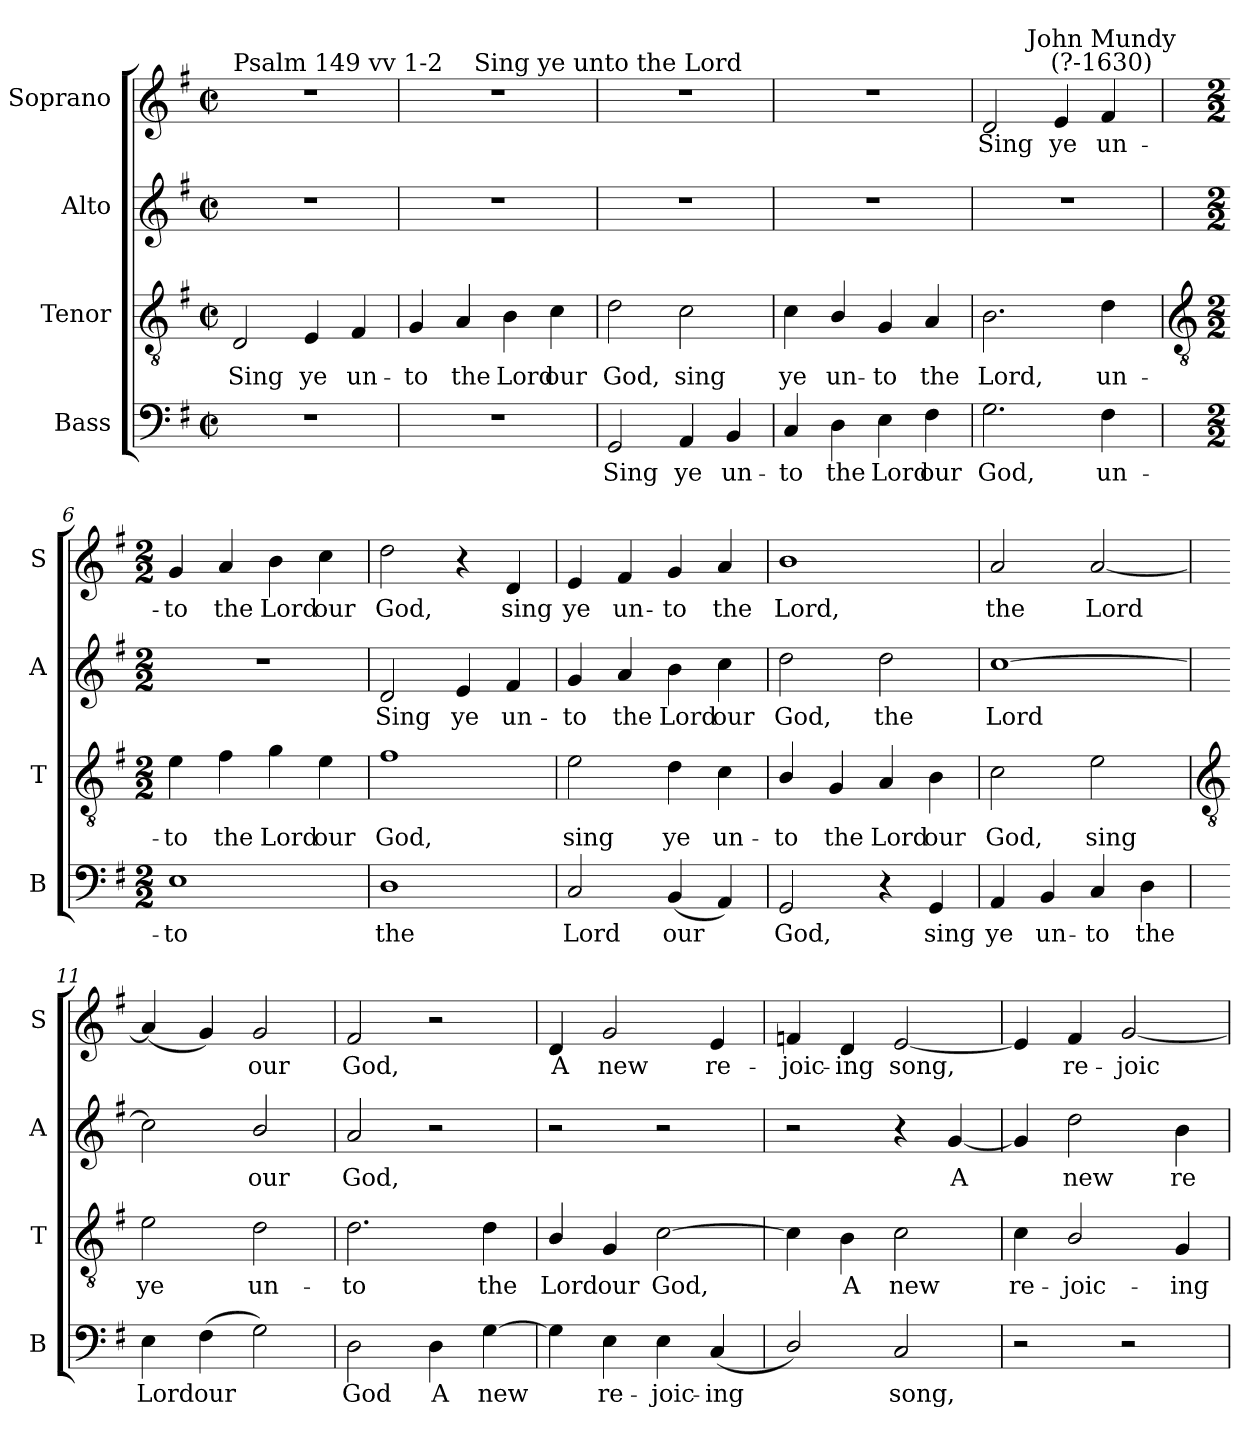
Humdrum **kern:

**kern	**text	**kern	**text	**kern	**text	**kern	**text
*part4	*part4	*part3	*part3	*part2	*part2	*part1	*part1
*staff4	*staff4	*staff3	*staff3	*staff2	*staff2	*staff1	*staff1
*I"Bass	*	*I"Tenor	*	*I"Alto	*	*I"Soprano	*
*I'B	*	*I'T	*	*I'A	*	*I'S	*
*clefF4	*	*clefGv2	*	*clefG2	*	*clefG2	*
*k[f#]	*	*k[f#]	*	*k[f#]	*	*k[f#]	*
*G:	*	*G:	*	*G:	*	*G:	*
*M2/2	*	*M2/2	*	*M2/2	*	*M2/2	*
*met(c|)	*	*met(c|)	*	*met(c|)	*	*met(c|)	*
=1	=1	=1	=1	=1	=1	=1	=1
!	!	!	!	!	!	!LO:TX:a:t=Psalm 149 vv 1-2	!
!	!	!	!LO:LY:b	!	!	!	!
1r	.	2D	Sing	1r	.	1r	.
!	!	!	!LO:LY:b	!	!	!	!
.	.	4E	ye	.	.	.	.
!	!	!	!LO:LY:b	!	!	!	!
.	.	4F#	un-	.	.	.	.
=2	=2	=2	=2	=2	=2	=2	=2
!	!	!	!LO:LY:b	!	!	!	!
1r	.	4G	-to	1r	.	1r	.
!	!	!	!LO:LY:b	!	!	!	!
.	.	4A	the	.	.	.	.
!	!	!	!LO:LY:b	!	!	!	!
.	.	4B	Lord	.	.	.	.
!	!	!	!LO:LY:b	!	!	!	!
.	.	4c	our	.	.	.	.
=3	=3	=3	=3	=3	=3	=3	=3
!	!	!	!	!	!	!LO:TX:a:cj:t=Sing ye unto the Lord	!
!	!LO:LY:b	!	!LO:LY:b	!	!	!	!
2GG	Sing	2d	God,	1r	.	1r	.
!	!LO:LY:b	!	!LO:LY:b	!	!	!	!
4AA	ye	2c	sing	.	.	.	.
!	!LO:LY:b	!	!	!	!	!	!
4BB	un-	.	.	.	.	.	.
=4	=4	=4	=4	=4	=4	=4	=4
!	!LO:LY:b	!	!LO:LY:b	!	!	!	!
4C	-to	4c	ye	1r	.	1r	.
!	!LO:LY:b	!	!LO:LY:b	!	!	!	!
4D	the	4B/	un-	.	.	.	.
!	!LO:LY:b	!	!LO:LY:b	!	!	!	!
4E	Lord	4G	-to	.	.	.	.
!	!LO:LY:b	!	!LO:LY:b	!	!	!	!
4F#	our	4A	the	.	.	.	.
=5	=5	=5	=5	=5	=5	=5	=5
!	!LO:LY:b	!	!LO:LY:b	!	!	!	!LO:LY:b
2.G	God,	2.B	Lord,	1r	.	2d	Sing
!	!	!	!	!	!	!	!LO:LY:b
.	.	.	.	.	.	4e	ye
!	!	!	!	!	!	!LO:TX:a:cj:t=John Mundy\n(?-1630)	!
!	!LO:LY:b	!	!LO:LY:b	!	!	!	!LO:LY:b
4F#	un-	4d	un-	.	.	4f#	un-
!!LO:LB:g=z
=6	=6	=6	=6	=6	=6	=6	=6
*	*	*clefGv2	*	*	*	*	*
*M2/2	*	*M2/2	*	*M2/2	*	*M2/2	*
!	!LO:LY:b	!	!LO:LY:b	!	!	!	!LO:LY:b
1E	-to	4e	-to	1r	.	4g	-to
!	!	!	!LO:LY:b	!	!	!	!LO:LY:b
.	.	4f#	the	.	.	4a	the
!	!	!	!LO:LY:b	!	!	!	!LO:LY:b
.	.	4g	Lord	.	.	4b	Lord
!	!	!	!LO:LY:b	!	!	!	!LO:LY:b
.	.	4e	our	.	.	4cc	our
=7	=7	=7	=7	=7	=7	=7	=7
!	!LO:LY:b	!	!LO:LY:b	!	!LO:LY:b	!	!LO:LY:b
1D	the	1f#	God,	2d	Sing	2dd	God,
!	!	!	!	!	!LO:LY:b	!	!
.	.	.	.	4e	ye	4r	.
!	!	!	!	!	!LO:LY:b	!	!LO:LY:b
.	.	.	.	4f#	un-	4d	sing
=8	=8	=8	=8	=8	=8	=8	=8
!	!LO:LY:b	!	!LO:LY:b	!	!LO:LY:b	!	!LO:LY:b
2C	Lord	2e	sing	4g	-to	4e	ye
!	!	!	!	!	!LO:LY:b	!	!LO:LY:b
.	.	.	.	4a	the	4f#	un-
!	!LO:LY:b	!	!LO:LY:b	!	!LO:LY:b	!	!LO:LY:b
(<4BB	our	4d	ye	4b	Lord	4g	-to
!	!	!	!LO:LY:b	!	!LO:LY:b	!	!LO:LY:b
4AA)	.	4c	un-	4cc	our	4a	the
=9	=9	=9	=9	=9	=9	=9	=9
!	!LO:LY:b	!	!LO:LY:b	!	!LO:LY:b	!	!LO:LY:b
2GG	God,	4B/	-to	2dd	God,	1b	Lord,
!	!	!	!LO:LY:b	!	!	!	!
.	.	4G	the	.	.	.	.
!	!	!	!LO:LY:b	!	!LO:LY:b	!	!
4r	.	4A	Lord	2dd	the	.	.
!	!LO:LY:b	!	!LO:LY:b	!	!	!	!
4GG	sing	4B	our	.	.	.	.
=10	=10	=10	=10	=10	=10	=10	=10
!	!LO:LY:b	!	!LO:LY:b	!	!LO:LY:b	!	!LO:LY:b
4AA	ye	2c	God,	[1cc	Lord	2a	the
!	!LO:LY:b	!	!	!	!	!	!
4BB	un-	.	.	.	.	.	.
!	!LO:LY:b	!	!LO:LY:b	!	!	!	!LO:LY:b
4C	-to	2e	sing	.	.	[2a	Lord
!	!LO:LY:b	!	!	!	!	!	!
4D	the	.	.	.	.	.	.
!!LO:LB:g=z
=11	=11	=11	=11	=11	=11	=11	=11
*	*	*clefGv2	*	*	*	*	*
!	!LO:LY:b	!	!LO:LY:b	!	!	!	!
4E	Lord	2e	ye	2cc]	.	(<4a]	.
!	!LO:LY:b	!	!	!	!	!	!
(>4F#	our	.	.	.	.	4g)	.
!	!	!	!LO:LY:b	!	!LO:LY:b	!	!LO:LY:b
2G)	.	2d	un-	2b/	our	2g	our
=12	=12	=12	=12	=12	=12	=12	=12
!	!LO:LY:b	!	!LO:LY:b	!	!LO:LY:b	!	!LO:LY:b
2D	God	2.d	-to	2a	God,	2f#	God,
!	!LO:LY:b	!	!	!	!	!	!
4D	A	.	.	2r	.	2r	.
!	!LO:LY:b	!	!LO:LY:b	!	!	!	!
[4G	new	4d	the	.	.	.	.
=13	=13	=13	=13	=13	=13	=13	=13
!	!	!	!LO:LY:b	!	!	!	!LO:LY:b
4G]	.	4B/	Lord	2r	.	4d	A
!	!LO:LY:b	!	!LO:LY:b	!	!	!	!LO:LY:b
4E	re-	4G	our	.	.	2g	new
!	!LO:LY:b	!	!LO:LY:b	!	!	!	!
4E	-joic-	[2c	God,	2r	.	.	.
!	!LO:LY:b	!	!	!	!	!	!LO:LY:b
(<4C	-ing	.	.	.	.	4e	re-
=14	=14	=14	=14	=14	=14	=14	=14
!	!	!	!	!	!	!	!LO:LY:b
2D/)	.	4c]	.	2r	.	4fn	-joic-
!	!	!	!LO:LY:b	!	!	!	!LO:LY:b
.	.	4B	A	.	.	4d	-ing
!	!LO:LY:b	!	!LO:LY:b	!	!	!	!LO:LY:b
2C	song,	2c	new	4r	.	[2e	song,
!	!	!	!	!	!LO:LY:b	!	!
.	.	.	.	[4g	A	.	.
=15	=15	=15	=15	=15	=15	=15	=15
!	!	!	!LO:LY:b	!	!	!	!
2r	.	4c	re-	4g]	.	4e]	.
!	!	!	!LO:LY:b	!	!LO:LY:b	!	!LO:LY:b
.	.	2B/	-joic-	2dd	new	4f#	re-
!	!	!	!	!	!	!	!LO:LY:b
2r	.	.	.	.	.	[2g	-joic-
!	!	!	!LO:LY:b	!	!LO:LY:b	!	!
.	.	4G	-ing	4b	re-	.	.
=	=	=	=	=	=	=	=
*-	*-	*-	*-	*-	*-	*-	*-
